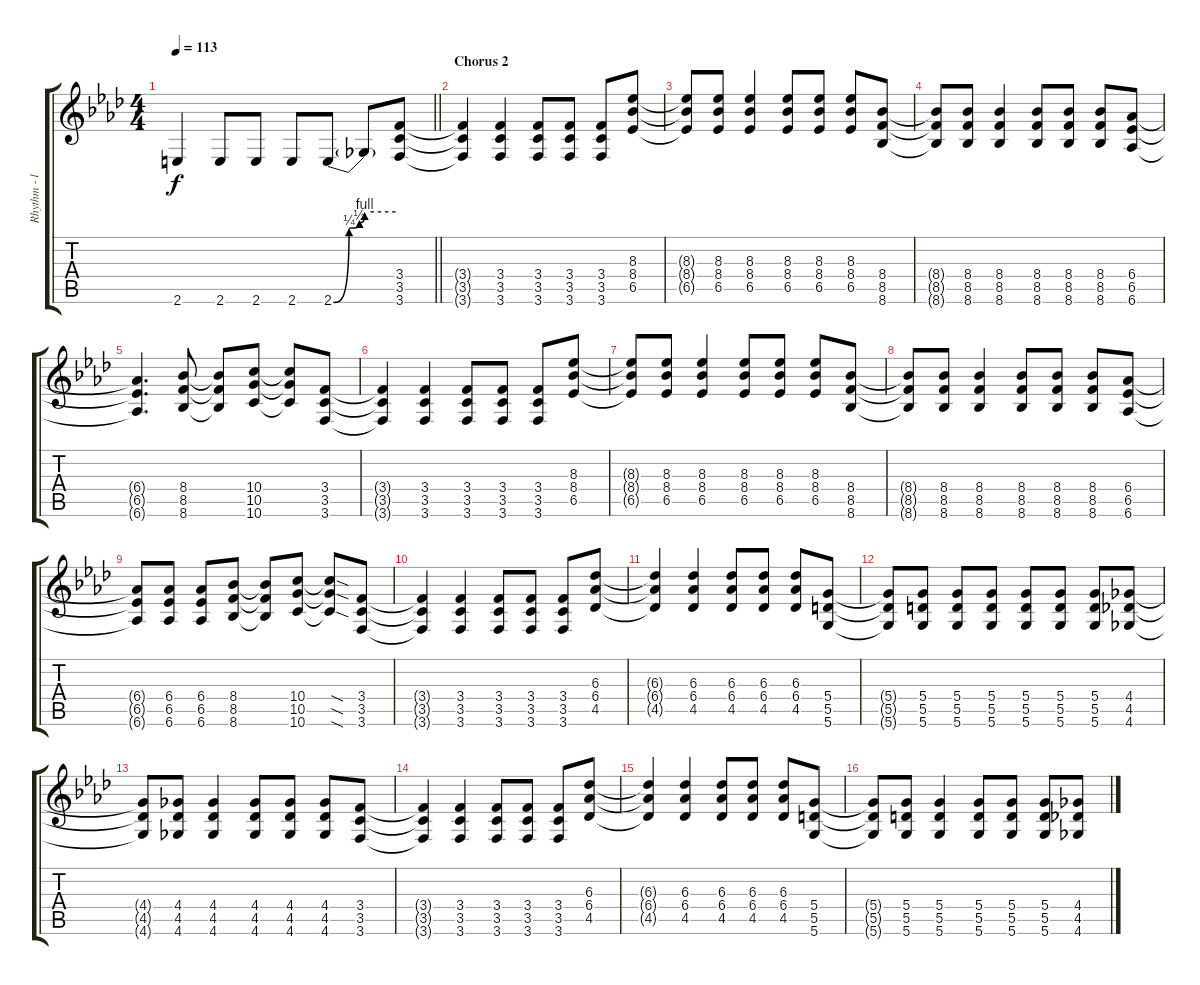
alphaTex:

\track ("Rhythm - left - Drop D" "Rhythm - l") {instrument distortionguitar}
\staff {score tabs}
\tuning (E4 B3 G3 D3 A2 D2) {hide}
\ts (4 4)
\tempo 113
\clef g2
\barLineRight lightlight
\ks fminor
2.6{t}.4{dy f} 2.6.8 2.6.8 2.6.8 2.6{be (custom 0 0 15 1 25 2 30 4 60 4)}.8 2.6{t}.8 (3.4 3.5 3.6).8 |
\section ("" "Chorus 2")
(3.4{t} 3.5{t} 3.6{t}).4 (3.4 3.5 3.6).4 (3.4 3.5 3.6).8 (3.4 3.5 3.6).8 (3.4 3.5 3.6).8 (8.3 8.4 6.5).8 |
(8.3{t} 8.4{t} 6.5{t}).8 (8.3 8.4 6.5).8 (8.3 8.4 6.5).4 (8.3 8.4 6.5).8 (8.3 8.4 6.5).8 (8.3 8.4 6.5).8 (8.4 8.5 8.6).8 |
(8.4{t} 8.5{t} 8.6{t}).8 (8.4 8.5 8.6).8 (8.4 8.5 8.6).4 (8.4 8.5 8.6).8 (8.4 8.5 8.6).8 (8.4 8.5 8.6).8 (6.4 6.5 6.6).8 |
(6.4{t} 6.5{t} 6.6{t}).4{d} (8.4 8.5 8.6).8 (8.4{t} 8.5{t} 8.6{t}).8 (10.4 10.5 10.6).8 (10.4{t} 10.5{t} 10.6{t}).8 (3.4 3.5 3.6).8 |
(3.4{t} 3.5{t} 3.6{t}).4 (3.4 3.5 3.6).4 (3.4 3.5 3.6).8 (3.4 3.5 3.6).8 (3.4 3.5 3.6).8 (8.3 8.4 6.5).8 |
(8.3{t} 8.4{t} 6.5{t}).8 (8.3 8.4 6.5).8 (8.3 8.4 6.5).4 (8.3 8.4 6.5).8 (8.3 8.4 6.5).8 (8.3 8.4 6.5).8 (8.4 8.5 8.6).8 |
(8.4{t} 8.5{t} 8.6{t}).8 (8.4 8.5 8.6).8 (8.4 8.5 8.6).4 (8.4 8.5 8.6).8 (8.4 8.5 8.6).8 (8.4 8.5 8.6).8 (6.4 6.5 6.6).8 |
(6.4{t} 6.5{t} 6.6{t}).8 (6.4 6.5 6.6).8 (6.4 6.5 6.6).8 (8.4 8.5 8.6).8 (8.4{t} 8.5{t} 8.6{t}).8 (10.4 10.5 10.6).8 (10.4{sod t} 10.5{sod t} 10.6{sod t}).8 (3.4 3.5 3.6).8 |
(3.4{t} 3.5{t} 3.6{t}).4 (3.4 3.5 3.6).4 (3.4 3.5 3.6).8 (3.4 3.5 3.6).8 (3.4 3.5 3.6).8 (6.3 6.4 4.5).8 |
(6.3{t} 6.4{t} 4.5{t}).4 (6.3 6.4 4.5).4 (6.3 6.4 4.5).8 (6.3 6.4 4.5).8 (6.3 6.4 4.5).8 (5.4 5.5 5.6).8 |
(5.4{t} 5.5{t} 5.6{t}).8 (5.4 5.5 5.6).8 (5.4 5.5 5.6).8 (5.4 5.5 5.6).8 (5.4 5.5 5.6).8 (5.4 5.5 5.6).8 (5.4 5.5 5.6).8 (4.4 4.5 4.6).8 |
(4.4{t} 4.5{t} 4.6{t}).8 (4.4 4.5 4.6).8 (4.4 4.5 4.6).4 (4.4 4.5 4.6).8 (4.4 4.5 4.6).8 (4.4 4.5 4.6).8 (3.4 3.5 3.6).8 |
(3.4{t} 3.5{t} 3.6{t}).4 (3.4 3.5 3.6).4 (3.4 3.5 3.6).8 (3.4 3.5 3.6).8 (3.4 3.5 3.6).8 (6.3 6.4 4.5).8 |
(6.3{t} 6.4{t} 4.5{t}).4 (6.3 6.4 4.5).4 (6.3 6.4 4.5).8 (6.3 6.4 4.5).8 (6.3 6.4 4.5).8 (5.4 5.5 5.6).8 |
(5.4{t} 5.5{t} 5.6{t}).8 (5.4 5.5 5.6).8 (5.4 5.5 5.6).4 (5.4 5.5 5.6).8 (5.4 5.5 5.6).8 (5.4 5.5 5.6).8 (4.4 4.5 4.6).8
